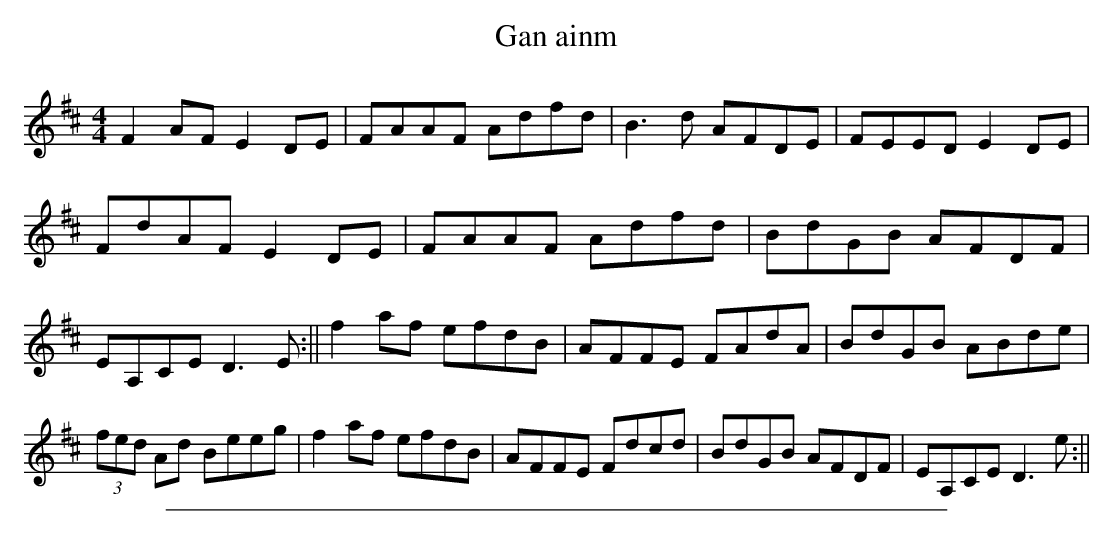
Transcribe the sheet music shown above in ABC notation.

X:1
T: Gan ainm
M:4/4
L:1/8
K:D
F2AF E2DE|FAAF Adfd|B3d AFDE|FEED E2DE|\
FdAF E2DE|FAAF Adfd|BdGB AFDF|EA,CE D3E:||\
f2af efdB|AFFE FAdA|BdGB ABde|(3fed Ad Beeg|\
f2af efdB|AFFE Fdcd|BdGB AFDF|EA,CE D3e:||
